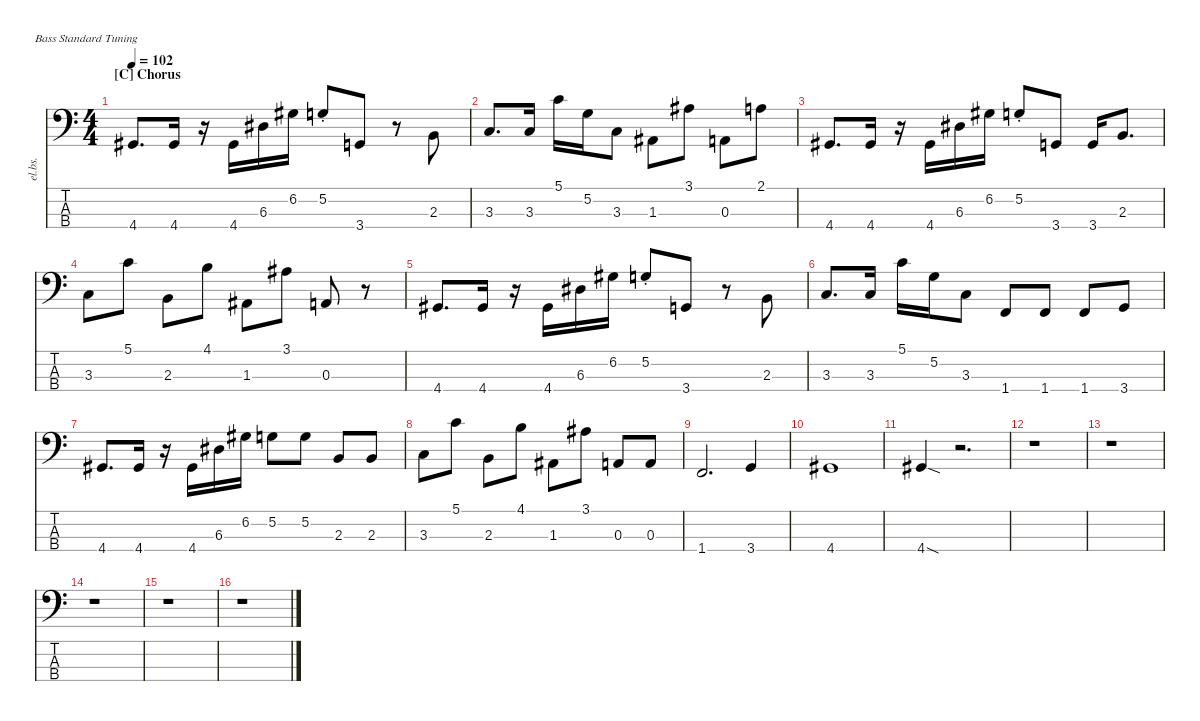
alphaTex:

\defaultSystemsLayout 4
\hideDynamics
\bracketExtendMode nobrackets
\track ("Electric Bass" "el.bs.") {mute instrument electricbassfinger}
\staff {score tabs}
\tuning (G2 D2 A1 E1)
\ts (4 4)
\section ("C" "Chorus")
\tempo 102
\clef f4
\ks c
4.4{acc #}.8{d dy mf beam Up} 4.4{acc #}.16{beam Up} r.16{beam Down} 4.4{acc #}.16{beam Up} 6.3{acc #}.16{beam Up} 6.2{acc #}.16{beam Up} 5.2{st}.8{beam Up} 3.4.8{beam Up} r.8{beam Down} 2.3.8{beam Up} |
3.3.8{d beam Up} 3.3.16{beam Up} 5.1.16{beam Down} 5.2.16{beam Down} 3.3.8{beam Down} 1.3{acc #}.8{beam Down} 3.1{acc #}.8{beam Down} 0.3.8{beam Down} 2.1.8{beam Down} |
4.4{acc #}.8{d beam Up} 4.4{acc #}.16{beam Up} r.16{beam Down} 4.4{acc #}.16{beam Up} 6.3{acc #}.16{beam Up} 6.2{acc #}.16{beam Up} 5.2{st}.8{beam Up} 3.4.8{beam Up} 3.4.16{beam Up} 2.3.8{d beam Up} |
3.3.8{beam Down} 5.1.8{beam Down} 2.3.8{beam Down} 4.1.8{beam Down} 1.3{acc #}.8{beam Down} 3.1{acc #}.8{beam Down} 0.3.8{beam Up} r.8{beam Down} |
4.4{acc #}.8{d beam Up} 4.4{acc #}.16{beam Up} r.16{beam Down} 4.4{acc #}.16{beam Up} 6.3{acc #}.16{beam Up} 6.2{acc #}.16{beam Up} 5.2{st}.8{beam Up} 3.4.8{beam Up} r.8{beam Down} 2.3.8{beam Up} |
3.3.8{d beam Up} 3.3.16{beam Up} 5.1.16{beam Down} 5.2.16{beam Down} 3.3.8{beam Down} 1.4.8{beam Up} 1.4.8{beam Up} 1.4.8{beam Up} 3.4.8{beam Up} |
4.4{acc #}.8{d beam Up} 4.4{acc #}.16{beam Up} r.16{beam Down} 4.4{acc #}.16{beam Up} 6.3{acc #}.16{beam Up} 6.2{acc #}.16{beam Up} 5.2.8{beam Down} 5.2.8{beam Down} 2.3.8{beam Up} 2.3.8{beam Up} |
3.3.8{beam Down} 5.1.8{beam Down} 2.3.8{beam Down} 4.1.8{beam Down} 1.3{acc #}.8{beam Down} 3.1{acc #}.8{beam Down} 0.3.8{beam Up} 0.3.8{beam Up} |
1.4.2{d beam Up} 3.4.4{beam Up} |
4.4{acc #}.1{beam Up} |
4.4{sod acc #}.4{beam Up} r.2{d beam Down} |
r.1{beam Down} |
r.1{beam Down} |
r.1{beam Down} |
r.1{beam Down} |
r.1{beam Down}
